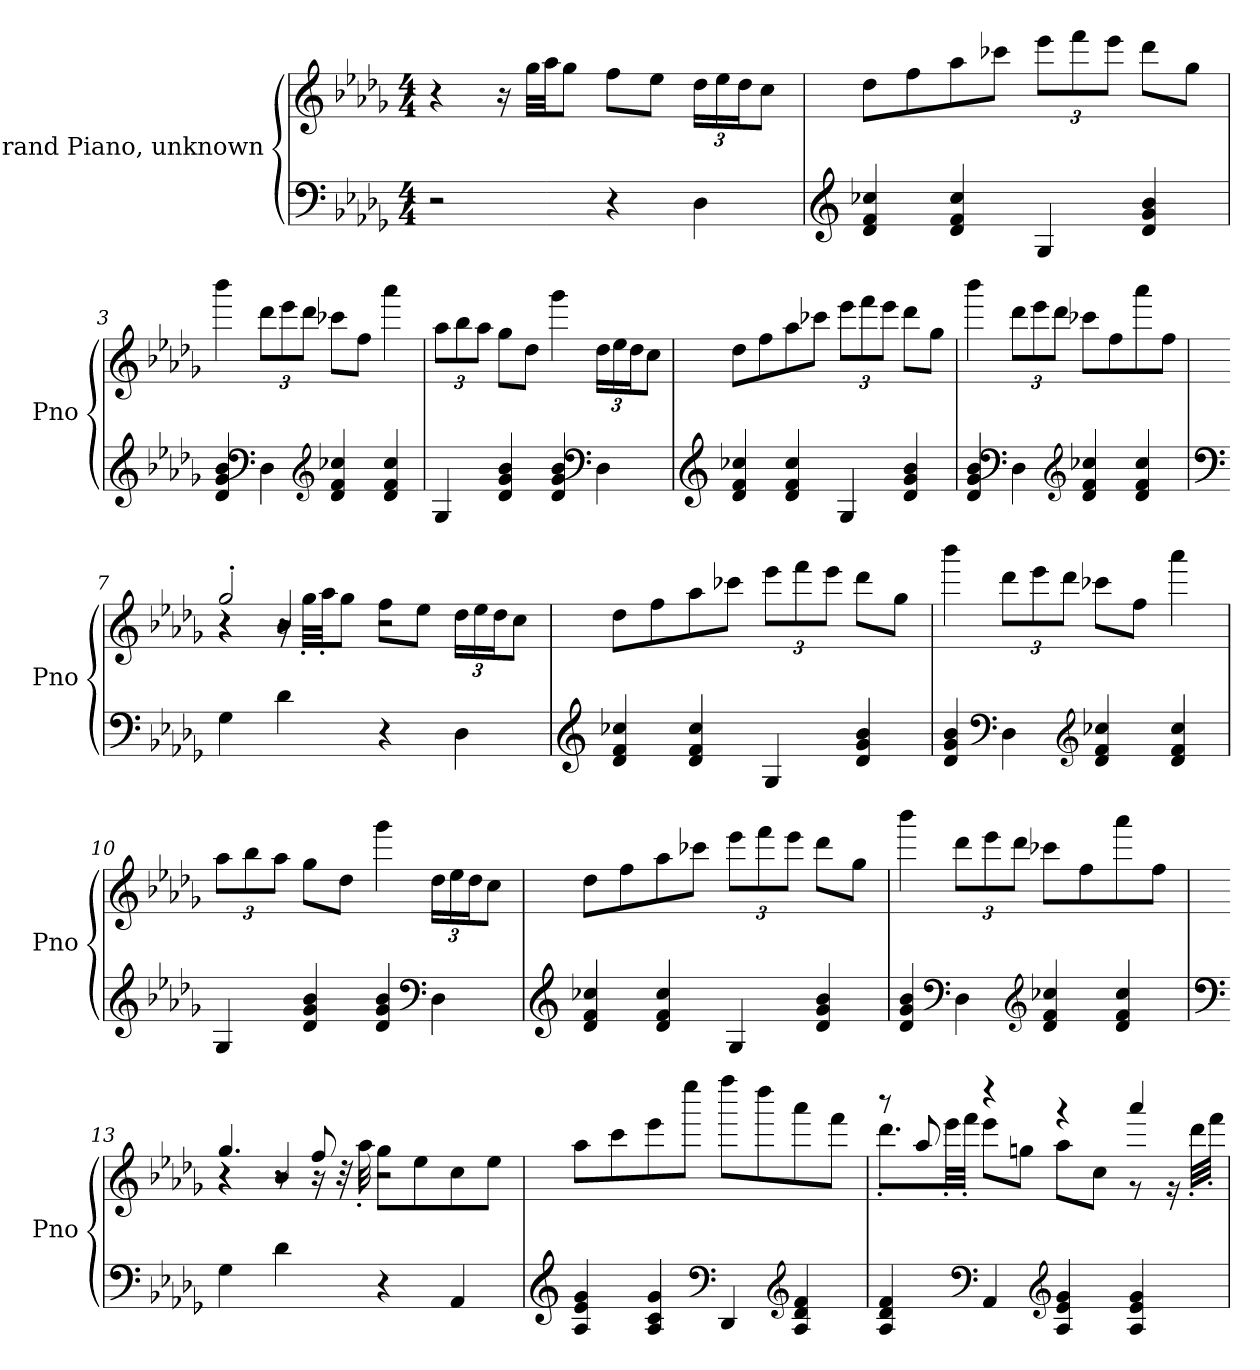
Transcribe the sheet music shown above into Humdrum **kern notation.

**kern	**kern
*part1	*part1
*staff2	*staff1
*I"Grand Piano, unknown	*
*I'Pno	*
*clefF4	*clefG2
*k[b-e-a-d-g-]	*k[b-e-a-d-g-]
*M4/4	*M4/4
*MM120	*MM120
=1	=1
2r	4r
.	16r
.	32gg-\LLL
.	32aa-\JJ
.	8gg-\J
4r	8ff\L
.	8ee-\J
*	*Xbrackettup
4D-\	24dd-\LL
.	24ee-\
.	24dd-\J
.	8cc\J
=2	=2
*clefG2	*
4d-/ 4f/ 4cc-X/	8dd-\L
.	8ff\
4d-/ 4f/ 4cc-/	8aa-\
.	8ccc-X\J
4G-/	12eee-\L
.	12fff\
.	12eee-\J
4d-/ 4g-/ 4b-/	8ddd-\L
.	8gg-\J
=3	=3
4d-/ 4g-/ 4b-/	4bbb-\
*clefF4	*
4D-\	12ddd-\L
.	12eee-\
.	12ddd-\J
*clefG2	*
4d-/ 4f/ 4cc-X/	8ccc-X\L
.	8ff\J
4d-/ 4f/ 4cc-/	4aaa-\
!!LO:LB:g=z
=4	=4
4G-/	12aa-\L
.	12bb-\
.	12aa-\J
4d-/ 4g-/ 4b-/	8gg-\L
.	8dd-\J
4d-/ 4g-/ 4b-/	4ggg-\
*clefF4	*
4D-\	24dd-\LL
.	24ee-\
.	24dd-\J
.	8cc\J
=5	=5
*clefG2	*
4d-/ 4f/ 4cc-X/	8dd-\L
.	8ff\
4d-/ 4f/ 4cc-/	8aa-\
.	8ccc-X\J
4G-/	12eee-\L
.	12fff\
.	12eee-\J
4d-/ 4g-/ 4b-/	8ddd-\L
.	8gg-\J
=6	=6
4d-/ 4g-/ 4b-/	4bbb-\
*clefF4	*
4D-\	12ddd-\L
.	12eee-\
.	12ddd-\J
*clefG2	*
4d-/ 4f/ 4cc-X/	8ccc-X\L
.	8ff\
4d-/ 4f/ 4cc-/	8aaa-\
.	8ff\J
!!LO:LB:g=z
=7	=7
*clefF4	*
*	*^
*	*	*^
4G-\	2gg-'/	4r	4r
4d-\	.	16r	4b-/
.	.	32gg-'\LLL	.
.	.	32aa-'\JJ	.
.	.	8gg-\J	.
4r	2r	8ff\L	2r
.	.	8ee-\J	.
4D-\	.	24dd-\LL	.
.	.	24ee-\	.
.	.	24dd-\J	.
.	.	8cc\J	.
*	*v	*v	*v
=8	=8
*clefG2	*
4d-/ 4f/ 4cc-X/	8dd-\L
.	8ff\
4d-/ 4f/ 4cc-/	8aa-\
.	8ccc-X\J
4G-/	12eee-\L
.	12fff\
.	12eee-\J
4d-/ 4g-/ 4b-/	8ddd-\L
.	8gg-\J
=9	=9
4d-/ 4g-/ 4b-/	4bbb-\
*clefF4	*
4D-\	12ddd-\L
.	12eee-\
.	12ddd-\J
*clefG2	*
4d-/ 4f/ 4cc-X/	8ccc-X\L
.	8ff\J
4d-/ 4f/ 4cc-/	4aaa-\
!!LO:LB:g=z
=10	=10
4G-/	12aa-\L
.	12bb-\
.	12aa-\J
4d-/ 4g-/ 4b-/	8gg-\L
.	8dd-\J
4d-/ 4g-/ 4b-/	4ggg-\
*clefF4	*
4D-\	24dd-\LL
.	24ee-\
.	24dd-\J
.	8cc\J
=11	=11
*clefG2	*
4d-/ 4f/ 4cc-X/	8dd-\L
.	8ff\
4d-/ 4f/ 4cc-/	8aa-\
.	8ccc-X\J
4G-/	12eee-\L
.	12fff\
.	12eee-\J
4d-/ 4g-/ 4b-/	8ddd-\L
.	8gg-\J
=12	=12
4d-/ 4g-/ 4b-/	4bbb-\
*clefF4	*
4D-\	12ddd-\L
.	12eee-\
.	12ddd-\J
*clefG2	*
4d-/ 4f/ 4cc-X/	8ccc-X\L
.	8ff\
4d-/ 4f/ 4cc-/	8aaa-\
.	8ff\J
!!LO:LB:g=z
=13	=13
*clefF4	*
*	*^
*	*	*^
4G-\	4.gg-/	4r	4r
4d-\	.	8r	4b-/
.	8ff/	16r	.
.	.	32r	.
.	.	32aa-'\	.
4r	2r	8gg-\L	2r
.	.	8ee-\	.
4AA-/	.	8cc\	.
.	.	8ee-\J	.
*	*v	*v	*v
=14	=14
*clefG2	*
4A-/ 4e-/ 4g-/	8aa-\L
.	8ccc\
4A-/ 4c/ 4g-/	8eee-\
.	8eeee-\J
*clefF4	*
4DD-/	8ffff\L
.	8dddd-\
*clefG2	*
4A-/ 4d-/ 4f/	8aaa-\
.	8fff\J
=15	=15
*	*^
4A-/ 4d-/ 4f/	8r	8.ddd-'\L
.	8aa-/	.
.	.	32eee-'\LL
.	.	32fff'\JJJ
*clefF4	*	*
4AA-/	4r	8eee-\L
.	.	8ggn\J
*clefG2	*	*
4A-/ 4e-/ 4g-/	4r	8aa-\L
.	.	8cc\J
4A-/ 4e-/ 4g-/	4aaa-/	8r
.	.	16r
.	.	32ddd-'\LLL
.	.	32fff'\JJJ
*	*v	*v
=	=
*-	*-
